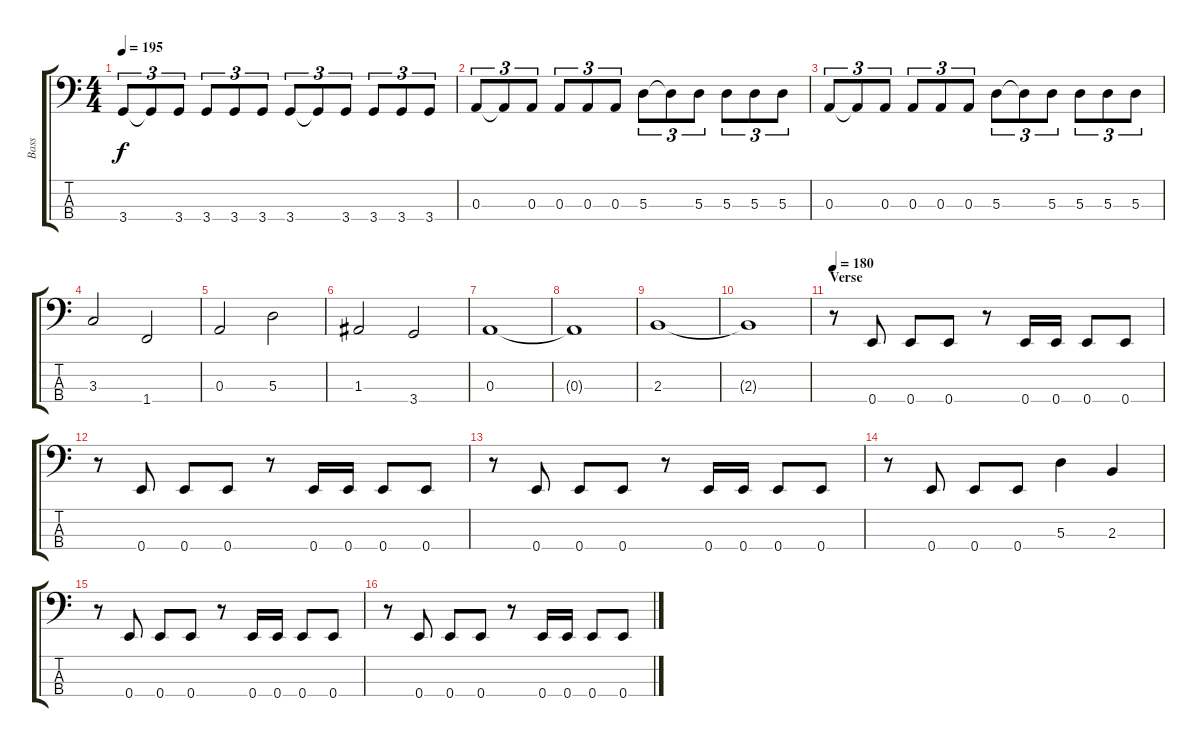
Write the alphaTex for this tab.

\track ("Bass" "Bass") {instrument electricbassfinger}
\staff {score tabs}
\tuning (G2 D2 A1 E1) {hide}
\ts (4 4)
\tempo 195
\clef f4
\ks aminor
3.4.8{tu (3 2) dy f} 3.4{t}.8{tu (3 2)} 3.4.8{tu (3 2)} 3.4.8{tu (3 2)} 3.4.8{tu (3 2)} 3.4.8{tu (3 2)} 3.4.8{tu (3 2)} 3.4{t}.8{tu (3 2)} 3.4.8{tu (3 2)} 3.4.8{tu (3 2)} 3.4.8{tu (3 2)} 3.4.8{tu (3 2)} |
\section ("" "")
0.3.8{tu (3 2)} 0.3{t}.8{tu (3 2)} 0.3.8{tu (3 2)} 0.3.8{tu (3 2)} 0.3.8{tu (3 2)} 0.3.8{tu (3 2)} 5.3.8{tu (3 2)} 5.3{t}.8{tu (3 2)} 5.3.8{tu (3 2)} 5.3.8{tu (3 2)} 5.3.8{tu (3 2)} 5.3.8{tu (3 2)} |
0.3.8{tu (3 2)} 0.3{t}.8{tu (3 2)} 0.3.8{tu (3 2)} 0.3.8{tu (3 2)} 0.3.8{tu (3 2)} 0.3.8{tu (3 2)} 5.3.8{tu (3 2)} 5.3{t}.8{tu (3 2)} 5.3.8{tu (3 2)} 5.3.8{tu (3 2)} 5.3.8{tu (3 2)} 5.3.8{tu (3 2)} |
3.3.2 1.4.2 |
0.3.2 5.3.2 |
1.3.2 3.4.2 |
0.3.1 |
0.3{t}.1 |
2.3.1 |
2.3{t}.1 |
\section ("" "Verse")
\tempo 180
r.8 0.4.8 0.4.8 0.4.8 r.8 0.4.16 0.4.16 0.4.8 0.4.8 |
r.8 0.4.8 0.4.8 0.4.8 r.8 0.4.16 0.4.16 0.4.8 0.4.8 |
r.8 0.4.8 0.4.8 0.4.8 r.8 0.4.16 0.4.16 0.4.8 0.4.8 |
r.8 0.4.8 0.4.8 0.4.8 5.3.4 2.3.4 |
r.8 0.4.8 0.4.8 0.4.8 r.8 0.4.16 0.4.16 0.4.8 0.4.8 |
r.8 0.4.8 0.4.8 0.4.8 r.8 0.4.16 0.4.16 0.4.8 0.4.8
